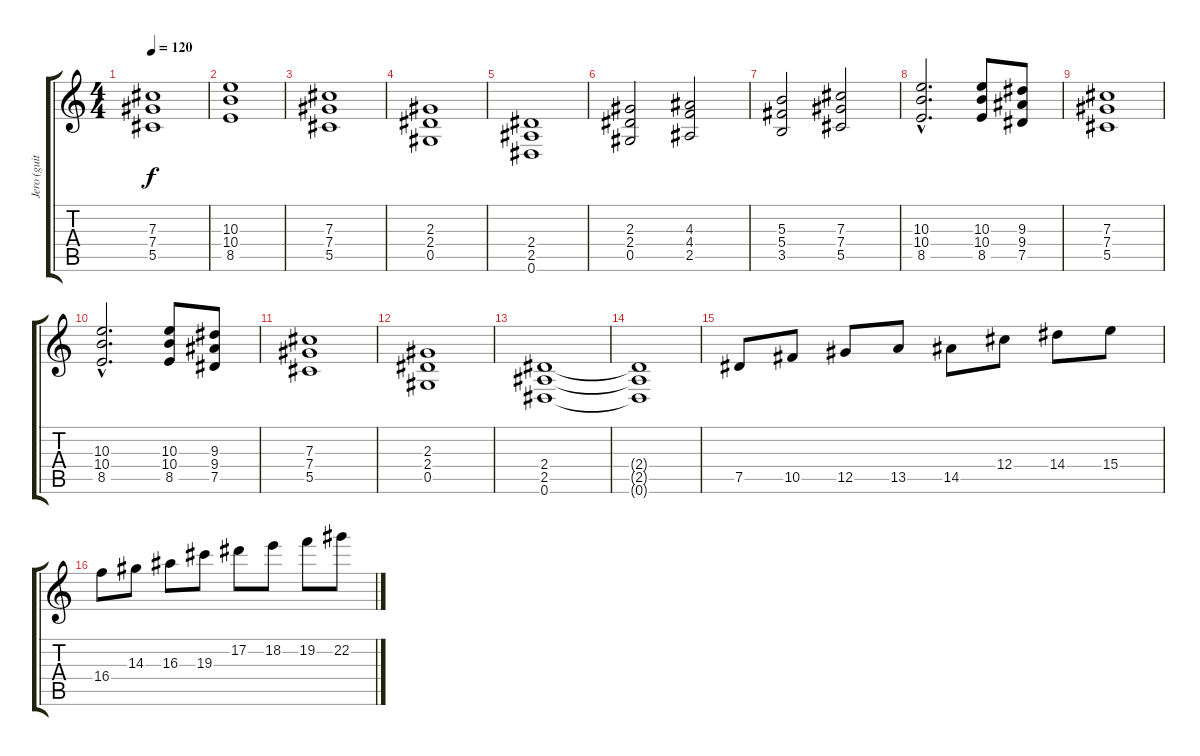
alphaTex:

\track ("Jero (guitarra)" "Jero (guit") {instrument electricguitarjazz}
\staff {score tabs}
\tuning (Eb4 Bb3 Gb3 Db3 Ab2 Eb2) {hide}
\ts (4 4)
\tempo 120
\clef g2
\ks c
(7.3 7.4 5.5).1{dy f volume 16 instrument distortionguitar} |
(10.3 10.4 8.5).1{volume 16 instrument distortionguitar} |
(7.3 7.4 5.5).1{volume 16 instrument distortionguitar} |
(2.3 2.4 0.5).1{volume 16 instrument distortionguitar} |
(2.4 2.5 0.6).1{volume 16 instrument distortionguitar} |
(2.3 2.4 0.5).2{volume 16 instrument distortionguitar} (4.3 4.4 2.5).2 |
(5.3 5.4 3.5).2{volume 16 instrument distortionguitar} (7.3 7.4 5.5).2 |
(10.3{hac} 10.4{hac} 8.5{hac}).2{d volume 16 instrument distortionguitar} (10.3 10.4 8.5).8 (9.3 9.4 7.5).8 |
(7.3 7.4 5.5).1{volume 16 instrument distortionguitar} |
(10.3{hac} 10.4{hac} 8.5{hac}).2{d volume 16 instrument distortionguitar} (10.3 10.4 8.5).8 (9.3 9.4 7.5).8 |
(7.3 7.4 5.5).1{volume 16 instrument distortionguitar} |
(2.3 2.4 0.5).1{volume 16 instrument distortionguitar} |
(2.4 2.5 0.6).1{volume 16 instrument distortionguitar} |
(2.4{t} 2.5{t} 0.6{t}).1 |
7.5.8{volume 16 instrument distortionguitar} 10.5.8 12.5.8 13.5.8 14.5.8 12.4.8 14.4.8 15.4.8 |
16.4.8 14.3.8 16.3.8 19.3.8 17.2.8 18.2.8 19.2.8 22.2.8
